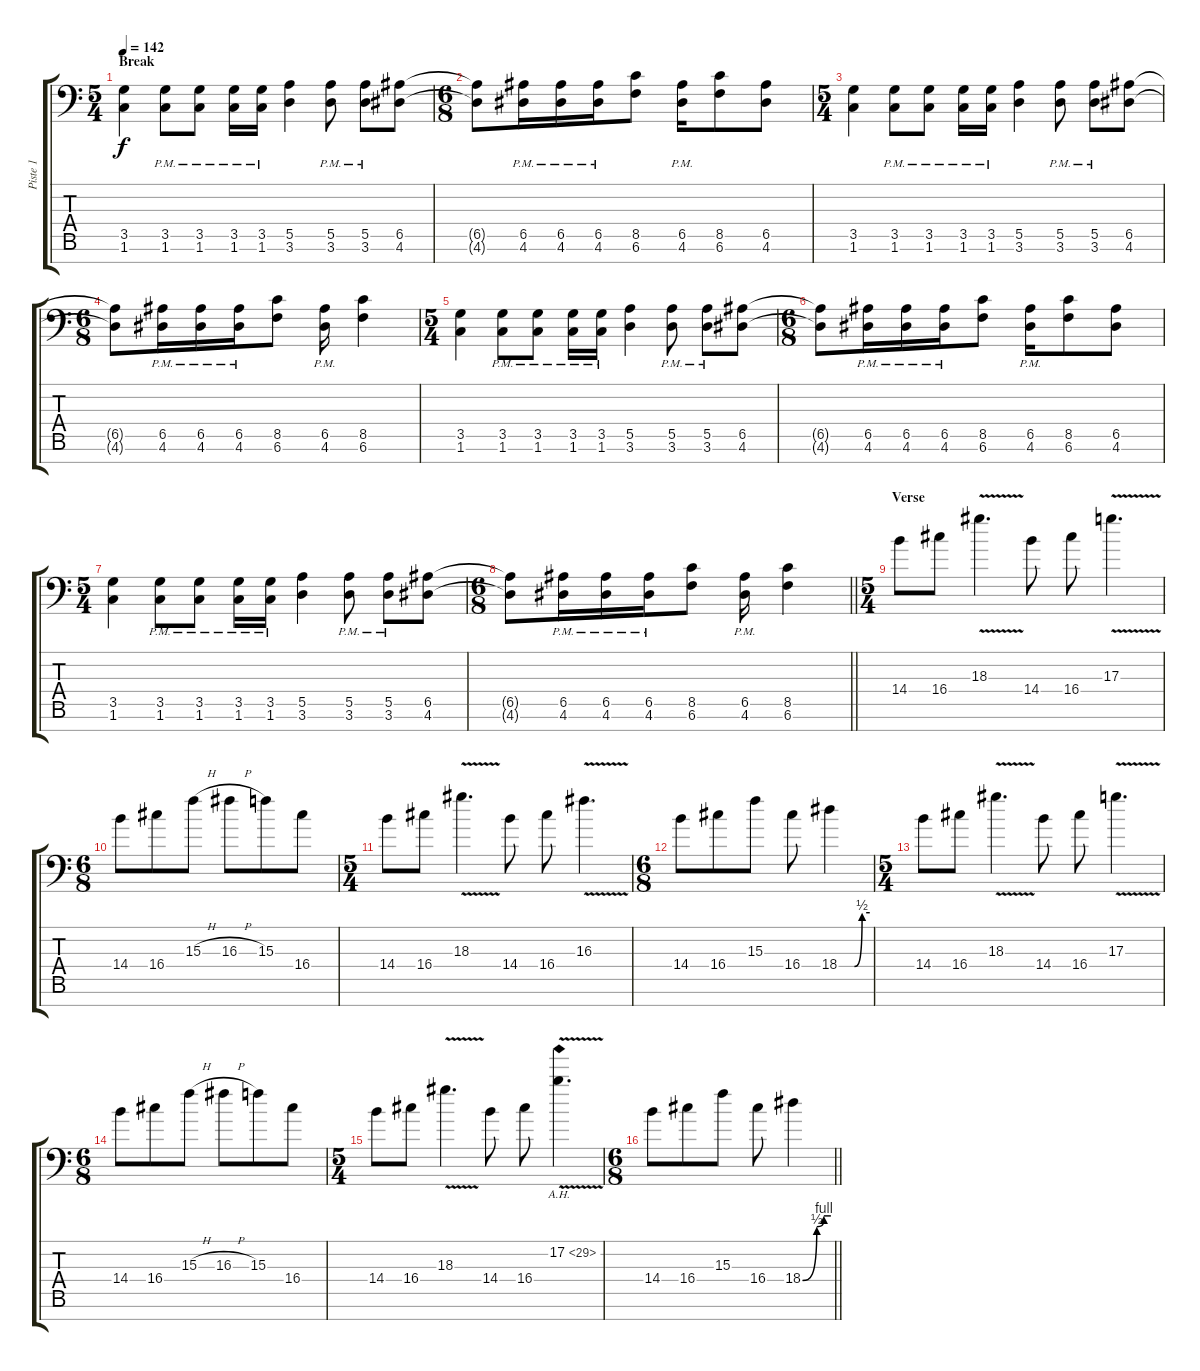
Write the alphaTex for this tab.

\track ("Piste 1" "Piste 1") {instrument distortionguitar}
\staff {score tabs}
\tuning (B3 Gb3 D3 A2 E2 B1 Gb1) {hide}
\ts (5 4)
\section ("" "Break")
\tempo 142
\clef f4
\ks c
(3.5 1.6).4{dy f} (3.5{pm} 1.6{pm}).8 (3.5{pm} 1.6{pm}).8 (3.5{pm} 1.6{pm}).16 (3.5{pm} 1.6{pm}).16 (5.5 3.6).4 (5.5{pm} 3.6{pm}).8 (5.5{pm} 3.6{pm}).8 (6.5 4.6).8 |
\ts (6 8)
(6.5{t} 4.6{t}).8 (6.5{pm} 4.6{pm}).16 (6.5{pm} 4.6{pm}).16 (6.5{pm} 4.6{pm}).16 (8.5 6.6).8 (6.5{pm} 4.6{pm}).16 (8.5 6.6).8 (6.5 4.6).8 |
\ts (5 4)
(3.5 1.6).4 (3.5{pm} 1.6{pm}).8 (3.5{pm} 1.6{pm}).8 (3.5{pm} 1.6{pm}).16 (3.5{pm} 1.6{pm}).16 (5.5 3.6).4 (5.5{pm} 3.6{pm}).8 (5.5{pm} 3.6{pm}).8 (6.5 4.6).8 |
\ts (6 8)
(6.5{t} 4.6{t}).8 (6.5{pm} 4.6{pm}).16 (6.5{pm} 4.6{pm}).16 (6.5{pm} 4.6{pm}).16 (8.5 6.6).8 (6.5{pm} 4.6{pm}).16 (8.5 6.6).4 |
\ts (5 4)
(3.5 1.6).4 (3.5{pm} 1.6{pm}).8 (3.5{pm} 1.6{pm}).8 (3.5{pm} 1.6{pm}).16 (3.5{pm} 1.6{pm}).16 (5.5 3.6).4 (5.5{pm} 3.6{pm}).8 (5.5{pm} 3.6{pm}).8 (6.5 4.6).8 |
\ts (6 8)
(6.5{t} 4.6{t}).8 (6.5{pm} 4.6{pm}).16 (6.5{pm} 4.6{pm}).16 (6.5{pm} 4.6{pm}).16 (8.5 6.6).8 (6.5{pm} 4.6{pm}).16 (8.5 6.6).8 (6.5 4.6).8 |
\ts (5 4)
(3.5 1.6).4 (3.5{pm} 1.6{pm}).8 (3.5{pm} 1.6{pm}).8 (3.5{pm} 1.6{pm}).16 (3.5{pm} 1.6{pm}).16 (5.5 3.6).4 (5.5{pm} 3.6{pm}).8 (5.5{pm} 3.6{pm}).8 (6.5 4.6).8 |
\ts (6 8)
\barLineRight lightlight
(6.5{t} 4.6{t}).8 (6.5{pm} 4.6{pm}).16 (6.5{pm} 4.6{pm}).16 (6.5{pm} 4.6{pm}).16 (8.5 6.6).8 (6.5{pm} 4.6{pm}).16 (8.5 6.6).4 |
\ts (5 4)
\section ("" "Verse")
14.4.8 16.4.8 18.3{v}.4{d} 14.4.8 16.4.8 17.3{v}.4{d} |
\ts (6 8)
14.4.8 16.4.8 15.3{h}.8 16.3{h}.8 15.3.8 16.4.8 |
\ts (5 4)
14.4.8 16.4.8 18.3{v}.4{d} 14.4.8 16.4.8 16.3{v}.4{d} |
\ts (6 8)
14.4.8 16.4.8 15.3.8 16.4.8 18.4{be (custom 0 0 30 0 45 2 60 2)}.4 |
\ts (5 4)
14.4.8 16.4.8 18.3{v}.4{d} 14.4.8 16.4.8 17.3{v}.4{d} |
\ts (6 8)
14.4.8 16.4.8 15.3{h}.8 16.3{h}.8 15.3.8 16.4.8 |
\ts (5 4)
14.4.8 16.4.8 18.3{v}.4{d} 14.4.8 16.4.8 17.2{ah 12 v}.4{d} |
\ts (6 8)
\barLineRight lightlight
14.4.8 16.4.8 15.3.8 16.4.8 18.4{be (custom 0 0 30 2 45 4 60 4)}.4
